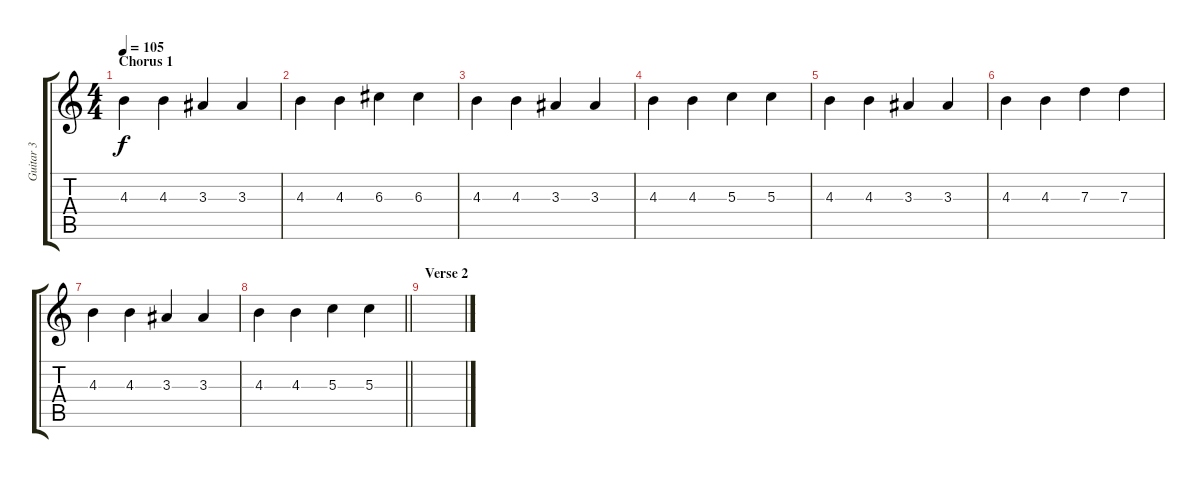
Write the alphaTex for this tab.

\track ("Guitar 3" "Guitar 3") {instrument distortionguitar}
\staff {score tabs}
\tuning (E4 B3 G3 D3 A2 E2) {hide}
\ts (4 4)
\section ("" "Chorus 1")
\tempo 105
\clef g2
\ks c
4.3.4{dy f volume 16 instrument electricguitarjazz} 4.3.4 3.3.4 3.3.4 |
4.3.4 4.3.4 6.3.4 6.3.4 |
4.3.4 4.3.4 3.3.4 3.3.4 |
4.3.4 4.3.4 5.3.4 5.3.4 |
4.3.4 4.3.4 3.3.4 3.3.4 |
4.3.4 4.3.4 7.3.4 7.3.4 |
4.3.4 4.3.4 3.3.4 3.3.4 |
\barLineRight lightlight
4.3.4 4.3.4 5.3.4 5.3.4 |
\section ("" "Verse 2")
